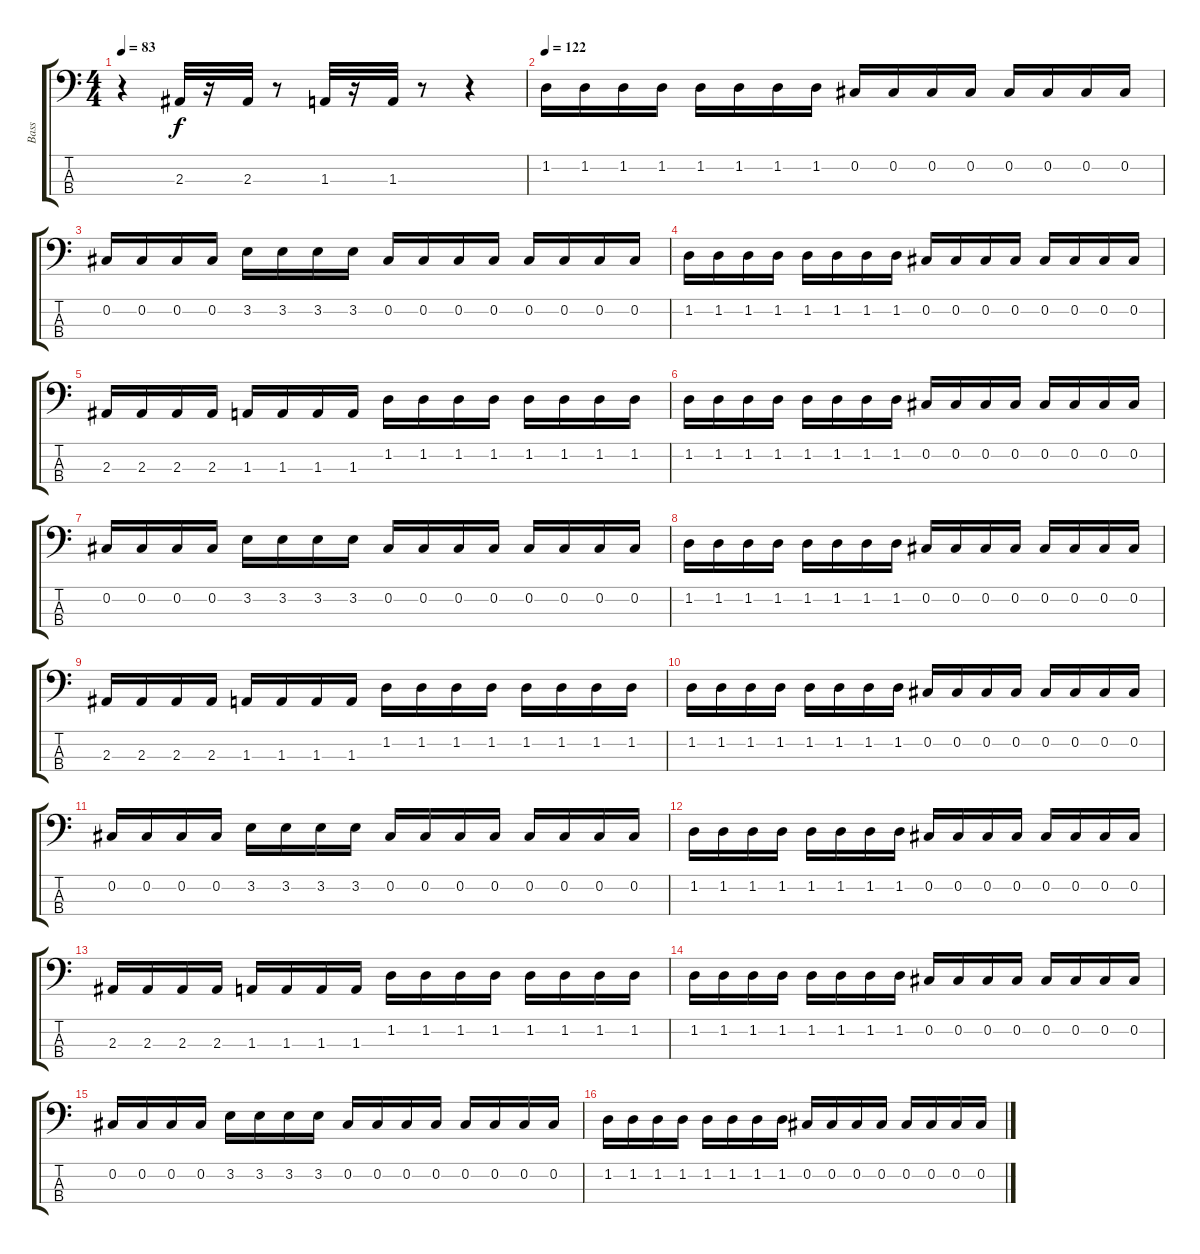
\track ("Bass" "Bass") {instrument electricbassfinger}
\staff {score tabs}
\tuning (Gb2 Db2 Ab1 Eb1) {hide}
\ts (4 4)
\tempo 83
\clef f4
\ks c
r.4{dy f} 2.3.32 r.16 2.3.32 r.8 1.3.32 r.16 1.3.32 r.8 r.4 |
\tempo 122
1.2.16 1.2.16 1.2.16 1.2.16 1.2.16 1.2.16 1.2.16 1.2.16 0.2.16 0.2.16 0.2.16 0.2.16 0.2.16 0.2.16 0.2.16 0.2.16 |
0.2.16 0.2.16 0.2.16 0.2.16 3.2.16 3.2.16 3.2.16 3.2.16 0.2.16 0.2.16 0.2.16 0.2.16 0.2.16 0.2.16 0.2.16 0.2.16 |
1.2.16 1.2.16 1.2.16 1.2.16 1.2.16 1.2.16 1.2.16 1.2.16 0.2.16 0.2.16 0.2.16 0.2.16 0.2.16 0.2.16 0.2.16 0.2.16 |
2.3.16 2.3.16 2.3.16 2.3.16 1.3.16 1.3.16 1.3.16 1.3.16 1.2.16 1.2.16 1.2.16 1.2.16 1.2.16 1.2.16 1.2.16 1.2.16 |
1.2.16 1.2.16 1.2.16 1.2.16 1.2.16 1.2.16 1.2.16 1.2.16 0.2.16 0.2.16 0.2.16 0.2.16 0.2.16 0.2.16 0.2.16 0.2.16 |
0.2.16 0.2.16 0.2.16 0.2.16 3.2.16 3.2.16 3.2.16 3.2.16 0.2.16 0.2.16 0.2.16 0.2.16 0.2.16 0.2.16 0.2.16 0.2.16 |
1.2.16 1.2.16 1.2.16 1.2.16 1.2.16 1.2.16 1.2.16 1.2.16 0.2.16 0.2.16 0.2.16 0.2.16 0.2.16 0.2.16 0.2.16 0.2.16 |
2.3.16 2.3.16 2.3.16 2.3.16 1.3.16 1.3.16 1.3.16 1.3.16 1.2.16 1.2.16 1.2.16 1.2.16 1.2.16 1.2.16 1.2.16 1.2.16 |
1.2.16 1.2.16 1.2.16 1.2.16 1.2.16 1.2.16 1.2.16 1.2.16 0.2.16 0.2.16 0.2.16 0.2.16 0.2.16 0.2.16 0.2.16 0.2.16 |
0.2.16 0.2.16 0.2.16 0.2.16 3.2.16 3.2.16 3.2.16 3.2.16 0.2.16 0.2.16 0.2.16 0.2.16 0.2.16 0.2.16 0.2.16 0.2.16 |
1.2.16 1.2.16 1.2.16 1.2.16 1.2.16 1.2.16 1.2.16 1.2.16 0.2.16 0.2.16 0.2.16 0.2.16 0.2.16 0.2.16 0.2.16 0.2.16 |
2.3.16 2.3.16 2.3.16 2.3.16 1.3.16 1.3.16 1.3.16 1.3.16 1.2.16 1.2.16 1.2.16 1.2.16 1.2.16 1.2.16 1.2.16 1.2.16 |
1.2.16 1.2.16 1.2.16 1.2.16 1.2.16 1.2.16 1.2.16 1.2.16 0.2.16 0.2.16 0.2.16 0.2.16 0.2.16 0.2.16 0.2.16 0.2.16 |
0.2.16 0.2.16 0.2.16 0.2.16 3.2.16 3.2.16 3.2.16 3.2.16 0.2.16 0.2.16 0.2.16 0.2.16 0.2.16 0.2.16 0.2.16 0.2.16 |
1.2.16 1.2.16 1.2.16 1.2.16 1.2.16 1.2.16 1.2.16 1.2.16 0.2.16 0.2.16 0.2.16 0.2.16 0.2.16 0.2.16 0.2.16 0.2.16
